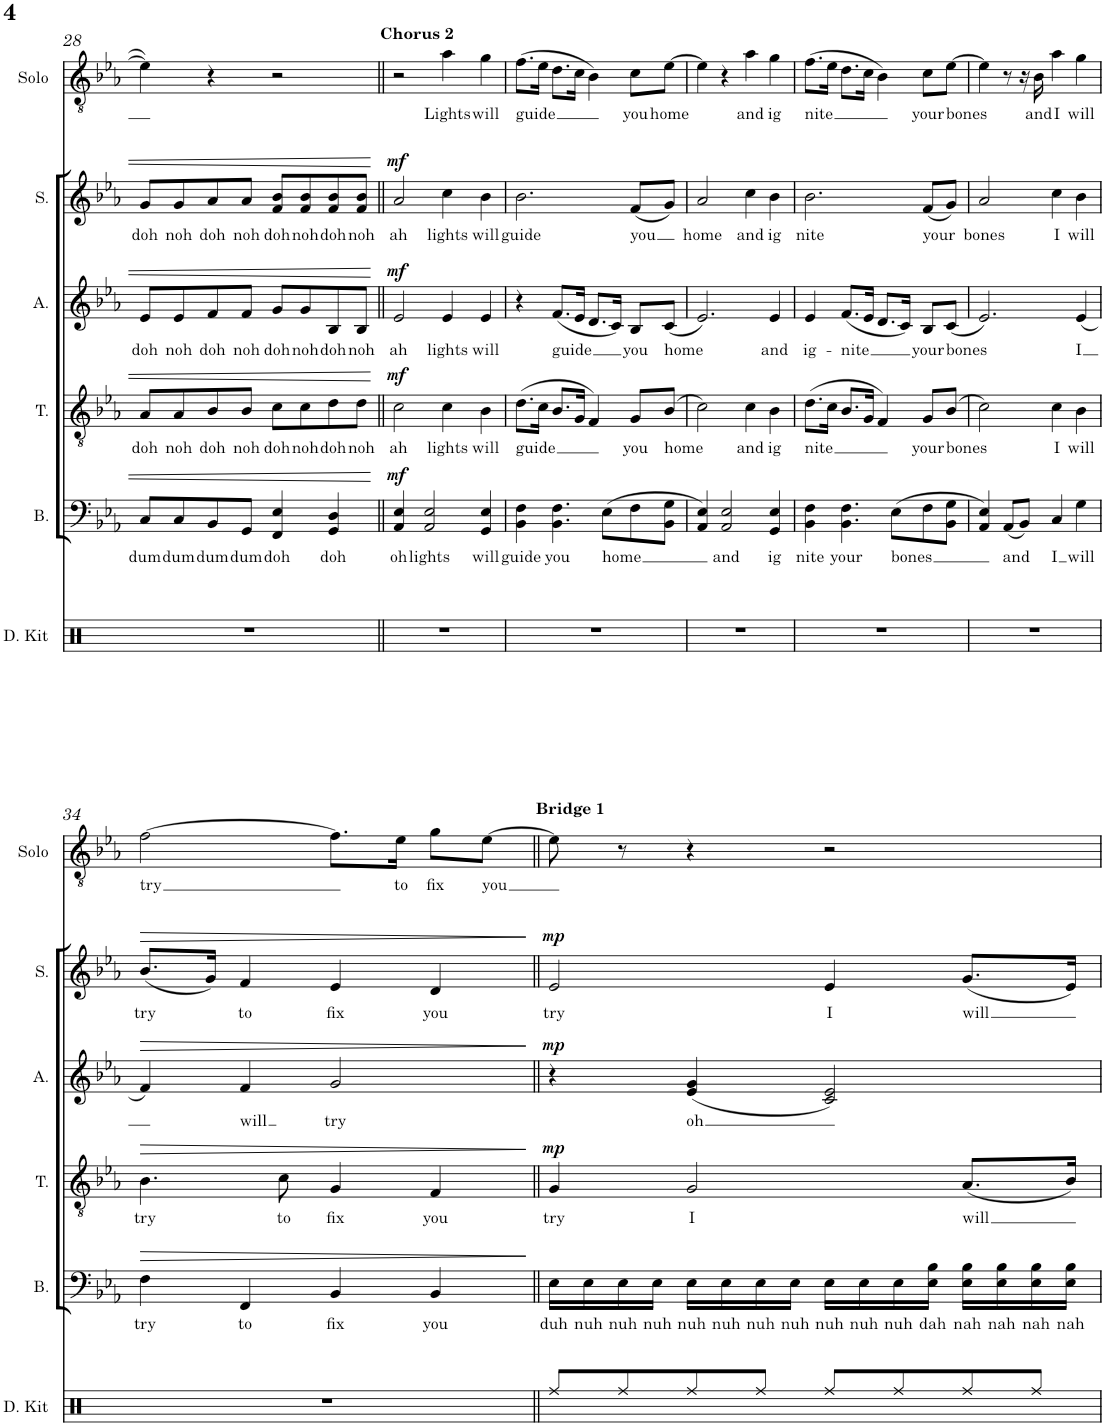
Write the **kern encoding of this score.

**kern	**kern	**text	**dynam	**kern	**text	**dynam	**kern	**text	**dynam	**kern	**text	**dynam	**kern	**text
*part6	*part5	*part5	*part5	*part4	*part4	*part4	*part3	*part3	*part3	*part2	*part2	*part2	*part1	*part1
*staff6	*staff5	*staff5	*staff5	*staff4	*staff4	*staff4	*staff3	*staff3	*staff3	*staff2	*staff2	*staff2	*staff1	*staff1
*I"Drum Kit	*I"Bass	*	*	*I"Tenor	*	*	*I"Alto	*	*	*I"Soprano	*	*	*I"Solo	*
*I'D. Kit	*I'B.	*	*	*I'T.	*	*	*I'A.	*	*	*I'S.	*	*	*I'Solo	*
!!LO:PB:g=z
*clefX	*clefF4	*	*	*clefGv2	*	*	*clefG2	*	*	*clefG2	*	*	*clefGv2	*
*k[]	*k[b-e-a-]	*	*	*k[b-e-a-]	*	*	*k[b-e-a-]	*	*	*k[b-e-a-]	*	*	*k[b-e-a-]	*
*M4/4	*M4/4	*	*	*M4/4	*	*	*M4/4	*	*	*M4/4	*	*	*M4/4	*
=28	=28	=28	=28	=28	=28	=28	=28	=28	=28	=28	=28	=28	=28	=28
!	!	!LO:LY:b	!	!	!LO:LY:b	!	!	!LO:LY:b	!	!	!LO:LY:b	!	!	!
1r	8C/L	dum	.	8A-/L	doh	.	8e-/L	doh	.	8g/L	doh	.	4e-\]	.
!	!	!LO:LY:b	!	!	!LO:LY:b	!	!	!LO:LY:b	!	!	!LO:LY:b	!	!	!
.	8C/	dum	.	8A-/	noh	.	8e-/	noh	.	8g/	noh	.	.	.
!	!	!LO:LY:b	!	!	!LO:LY:b	!	!	!LO:LY:b	!	!	!LO:LY:b	!	!	!
.	8BB-/	dum	.	8B-/	doh	.	8f/	doh	.	8a-/	doh	.	4r	.
!	!	!LO:LY:b	!	!	!LO:LY:b	!	!	!LO:LY:b	!	!	!LO:LY:b	!	!	!
.	8GG/J	dum	.	8B-/J	noh	.	8f/J	noh	.	8a-/J	noh	.	.	.
!	!	!LO:LY:b	!	!	!LO:LY:b	!	!	!LO:LY:b	!	!	!LO:LY:b	!	!	!
.	4FF/ 4E-/	doh	.	8c\L	doh	.	8g/L	doh	.	8f/ 8b-/L	doh	.	2r	.
!	!	!	!	!	!LO:LY:b	!	!	!LO:LY:b	!	!	!LO:LY:b	!	!	!
.	.	.	.	8c\	noh	.	8g/	noh	.	8f/ 8b-/	noh	.	.	.
!	!	!LO:LY:b	!	!	!LO:LY:b	!	!	!LO:LY:b	!	!	!LO:LY:b	!	!	!
.	4GG/ 4D/	doh	.	8d\	doh	.	8B-/	doh	.	8f/ 8b-/	doh	.	.	.
!	!	!	!	!	!LO:LY:b	!	!	!LO:LY:b	!	!	!LO:LY:b	!	!	!
.	.	.	.	8d\J	noh	.	8B-/J	noh	.	8f/ 8b-/J	noh	.	.	.
=29||	=29||	=29||	=29||	=29||	=29||	=29||	=29||	=29||	=29||	=29||	=29||	=29||	=29||	=29||
!	!	!	!	!	!	!	!	!	!	!	!	!	!LO:TX:a:B:t=Chorus 2	!
!	!	!LO:LY:b	!LO:DY:a	!	!LO:LY:b	!LO:DY:a	!	!LO:LY:b	!LO:DY:a	!	!LO:LY:b	!LO:DY:a	!	!
1r	4AA-/ 4E-/	oh	mf	2c\	ah	mf	2e-/	ah	mf	2a-/	ah	mf	2r	.
!	!	!LO:LY:b	!	!	!	!	!	!	!	!	!	!	!	!
.	2AA-/ 2E-/	lights	.	.	.	.	.	.	.	.	.	.	.	.
!	!	!	!	!	!LO:LY:b	!	!	!LO:LY:b	!	!	!LO:LY:b	!	!	!LO:LY:b
.	.	.	.	4c\	lights	.	4e-/	lights	.	4cc\	lights	.	4a-\	Lights
!	!	!LO:LY:b	!	!	!LO:LY:b	!	!	!LO:LY:b	!	!	!LO:LY:b	!	!	!LO:LY:b
.	4GG/ 4E-/	will	.	4B-\	will	.	4e-/	will	.	4b-\	will	.	4g\	will
=30	=30	=30	=30	=30	=30	=30	=30	=30	=30	=30	=30	=30	=30	=30
!	!	!LO:LY:b	!	!	!LO:LY:b	!	!	!	!	!	!LO:LY:b	!	!	!LO:LY:b
1r	4BB-\ 4F\	guide	.	(8.d\L	guide	.	4r	.	.	2.b-\	guide	.	(8.f\L	guide
.	.	.	.	16c\Jk	.	.	.	.	.	.	.	.	16e-\Jk	.
!	!	!LO:LY:b	!	!	!	!	!	!LO:LY:b	!	!	!	!	!	!
.	4.BB-\ 4.F\	you	.	8.B-/L	.	.	(8.f/L	guide	.	.	.	.	8.d\L	.
.	.	.	.	16G/Jk	.	.	16e-/Jk	.	.	.	.	.	16c\Jk	.
.	.	.	.	4F/)	.	.	8.d/L	.	.	.	.	.	4B-\)	.
!	!	!LO:LY:b	!	!	!	!	!	!	!	!	!	!	!	!
.	(8E-\L	home	.	.	.	.	.	.	.	.	.	.	.	.
.	.	.	.	.	.	.	16c/Jk)	.	.	.	.	.	.	.
!	!	!	!	!	!LO:LY:b	!	!	!LO:LY:b	!	!	!LO:LY:b	!	!	!LO:LY:b
.	8F\	.	.	8G/L	you	.	8B-/L	you	.	(8f/L	you	.	8c\L	you
!	!	!	!	!	!LO:LY:b	!	!	!LO:LY:b	!	!	!	!	!	!LO:LY:b
.	8BB-\ 8G\J	.	.	(8B-/J	home	.	(8c/J	home	.	8g/J)	.	.	[8e-\J	home
=31	=31	=31	=31	=31	=31	=31	=31	=31	=31	=31	=31	=31	=31	=31
!	!	!	!	!	!	!	!	!	!	!	!LO:LY:b	!	!	!
1r	4AA-/ 4E-/)	.	.	2c\)	.	.	2.e-/)	.	.	2a-/	home	.	4e-\]	.
!	!	!LO:LY:b	!	!	!	!	!	!	!	!	!	!	!	!
.	2AA-/ 2E-/	and	.	.	.	.	.	.	.	.	.	.	4r	.
!	!	!	!	!	!LO:LY:b	!	!	!	!	!	!LO:LY:b	!	!	!LO:LY:b
.	.	.	.	4c\	and	.	.	.	.	4cc\	and	.	4a-\	and
!	!	!LO:LY:b	!	!	!LO:LY:b	!	!	!LO:LY:b	!	!	!LO:LY:b	!	!	!LO:LY:b
.	4GG/ 4E-/	ig	.	4B-\	ig	.	4e-/	and	.	4b-\	ig	.	4g\	ig
=32	=32	=32	=32	=32	=32	=32	=32	=32	=32	=32	=32	=32	=32	=32
!	!	!LO:LY:b	!	!	!LO:LY:b	!	!	!LO:LY:b	!	!	!LO:LY:b	!	!	!LO:LY:b
1r	4BB-\ 4F\	nite	.	(8.d\L	nite	.	4e-/	ig-	.	2.b-\	nite	.	(8.f\L	nite
.	.	.	.	16c\Jk	.	.	.	.	.	.	.	.	16e-\Jk	.
!	!	!LO:LY:b	!	!	!	!	!	!LO:LY:b	!	!	!	!	!	!
.	4.BB-\ 4.F\	your	.	8.B-/L	.	.	(8.f/L	-nite	.	.	.	.	8.d\L	.
.	.	.	.	16G/Jk	.	.	16e-/Jk	.	.	.	.	.	16c\Jk	.
.	.	.	.	4F/)	.	.	8.d/L	.	.	.	.	.	4B-\)	.
!	!	!LO:LY:b	!	!	!	!	!	!	!	!	!	!	!	!
.	(8E-\L	bones	.	.	.	.	.	.	.	.	.	.	.	.
.	.	.	.	.	.	.	16c/Jk)	.	.	.	.	.	.	.
!	!	!	!	!	!LO:LY:b	!	!	!LO:LY:b	!	!	!LO:LY:b	!	!	!LO:LY:b
.	8F\	.	.	8G/L	your	.	8B-/L	your	.	(8f/L	your	.	8c\L	your
!	!	!	!	!	!LO:LY:b	!	!	!LO:LY:b	!	!	!	!	!	!LO:LY:b
.	8BB-\ 8G\J	.	.	(8B-/J	bones	.	(8c/J	bones	.	8g/J)	.	.	[8e-\J	bones
=33	=33	=33	=33	=33	=33	=33	=33	=33	=33	=33	=33	=33	=33	=33
!	!	!	!	!	!	!	!	!	!	!	!LO:LY:b	!	!	!
1r	4AA-/ 4E-/)	.	.	2c\)	.	.	2.e-/)	.	.	2a-/	bones	.	4e-\]	.
!	!	!LO:LY:b	!	!	!	!	!	!	!	!	!	!	!	!
.	(8AA-/L	and	.	.	.	.	.	.	.	.	.	.	8r	.
.	8BB-/J)	.	.	.	.	.	.	.	.	.	.	.	16r	.
!	!	!	!	!	!	!	!	!	!	!	!	!	!	!LO:LY:b
.	.	.	.	.	.	.	.	.	.	.	.	.	16B-\	and
!	!	!LO:LY:b	!	!	!LO:LY:b	!	!	!	!	!	!LO:LY:b	!	!	!LO:LY:b
.	4C/	I	.	4c\	I	.	.	.	.	4cc\	I	.	4a-\	I
!	!	!LO:LY:b	!	!	!LO:LY:b	!	!	!LO:LY:b	!	!	!LO:LY:b	!	!	!LO:LY:b
.	4G\	will	.	4B-\	will	.	(4e-/	I	.	4b-\	will	.	4g\	will
!!LO:LB:g=z
=34	=34	=34	=34	=34	=34	=34	=34	=34	=34	=34	=34	=34	=34	=34
!	!	!LO:LY:b	!LO:HP:b	!	!LO:LY:b	!LO:HP:b	!	!	!LO:HP:b	!	!LO:LY:b	!LO:HP:b	!	!LO:LY:b
1r	4F\	try	>	4.B-\	try	>	4f/)	.	>	(8.b-/L	try	>	[2f\	try
.	.	.	.	.	.	.	.	.	.	16g/Jk)	.	.	.	.
!	!	!LO:LY:b	!	!	!	!	!	!LO:LY:b	!	!	!LO:LY:b	!	!	!
.	4FF/	to	.	.	.	.	4f/	will	.	4f/	to	.	.	.
!	!	!	!	!	!LO:LY:b	!	!	!	!	!	!	!	!	!
.	.	.	.	8c\	to	.	.	.	.	.	.	.	.	.
!	!	!LO:LY:b	!	!	!LO:LY:b	!	!	!LO:LY:b	!	!	!LO:LY:b	!	!	!
.	4BB-/	fix	.	4G/	fix	.	2g/	try	.	4e-/	fix	.	8.f\L]	.
!	!	!	!	!	!	!	!	!	!	!	!	!	!	!LO:LY:b
.	.	.	.	.	.	.	.	.	.	.	.	.	16e-\Jk	to
!	!	!LO:LY:b	!	!	!LO:LY:b	!	!	!	!	!	!LO:LY:b	!	!	!LO:LY:b
.	4BB-/	you	.	4F/	you	.	.	.	.	4d/	you	.	8g\L	fix
!	!	!	!	!	!	!	!	!	!	!	!	!	!	!LO:LY:b
.	.	.	.	.	.	.	.	.	.	.	.	.	[8e-\J	you
.	.	.	]	.	.	]	.	.	]	.	.	]	.	.
=35||	=35||	=35||	=35||	=35||	=35||	=35||	=35||	=35||	=35||	=35||	=35||	=35||	=35||	=35||
!	!	!	!	!	!	!	!	!	!	!	!	!	!LO:TX:a:B:t=Bridge 1	!
!	!	!LO:LY:b	!	!	!LO:LY:b	!LO:DY:a	!	!	!LO:DY:a	!	!LO:LY:b	!LO:DY:a	!	!
8Rff/L	16E-\LL	duh	.	4G/	try	mp	4r	.	mp	2e-/	try	mp	8e-\]	.
!	!	!LO:LY:b	!	!	!	!	!	!	!	!	!	!	!	!
.	16E-\	nuh	.	.	.	.	.	.	.	.	.	.	.	.
!	!	!LO:LY:b	!	!	!	!	!	!	!	!	!	!	!	!
8Rff/	16E-\	nuh	.	.	.	.	.	.	.	.	.	.	8r	.
!	!	!LO:LY:b	!	!	!	!	!	!	!	!	!	!	!	!
.	16E-\JJ	nuh	.	.	.	.	.	.	.	.	.	.	.	.
!	!	!LO:LY:b	!	!	!LO:LY:b	!	!	!LO:LY:b	!	!	!	!	!	!
8Rff/	16E-\LL	nuh	.	2G/	I	.	(4e-/ 4g/	oh	.	.	.	.	4r	.
!	!	!LO:LY:b	!	!	!	!	!	!	!	!	!	!	!	!
.	16E-\	nuh	.	.	.	.	.	.	.	.	.	.	.	.
!	!	!LO:LY:b	!	!	!	!	!	!	!	!	!	!	!	!
8Rff/J	16E-\	nuh	.	.	.	.	.	.	.	.	.	.	.	.
!	!	!LO:LY:b	!	!	!	!	!	!	!	!	!	!	!	!
.	16E-\JJ	nuh	.	.	.	.	.	.	.	.	.	.	.	.
!	!	!LO:LY:b	!	!	!	!	!	!	!	!	!LO:LY:b	!	!	!
8Rff/L	16E-\LL	nuh	.	.	.	.	2c/ 2e-/)	.	.	4e-/	I	.	2r	.
!	!	!LO:LY:b	!	!	!	!	!	!	!	!	!	!	!	!
.	16E-\	nuh	.	.	.	.	.	.	.	.	.	.	.	.
!	!	!LO:LY:b	!	!	!	!	!	!	!	!	!	!	!	!
8Rff/	16E-\	nuh	.	.	.	.	.	.	.	.	.	.	.	.
!	!	!LO:LY:b	!	!	!	!	!	!	!	!	!	!	!	!
.	16E-\ 16B-\JJ	dah	.	.	.	.	.	.	.	.	.	.	.	.
!	!	!LO:LY:b	!	!	!LO:LY:b	!	!	!	!	!	!LO:LY:b	!	!	!
8Rff/	16E-\ 16B-\LL	nah	.	(8.A-/L	will	.	.	.	.	(8.g/L	will	.	.	.
!	!	!LO:LY:b	!	!	!	!	!	!	!	!	!	!	!	!
.	16E-\ 16B-\	nah	.	.	.	.	.	.	.	.	.	.	.	.
!	!	!LO:LY:b	!	!	!	!	!	!	!	!	!	!	!	!
8Rff/J	16E-\ 16B-\	nah	.	.	.	.	.	.	.	.	.	.	.	.
!	!	!LO:LY:b	!	!	!	!	!	!	!	!	!	!	!	!
.	16E-\ 16B-\JJ	nah	.	16B-/Jk)	.	.	.	.	.	16e-/Jk)	.	.	.	.
=	=	=	=	=	=	=	=	=	=	=	=	=	=	=
*-	*-	*-	*-	*-	*-	*-	*-	*-	*-	*-	*-	*-	*-	*-
